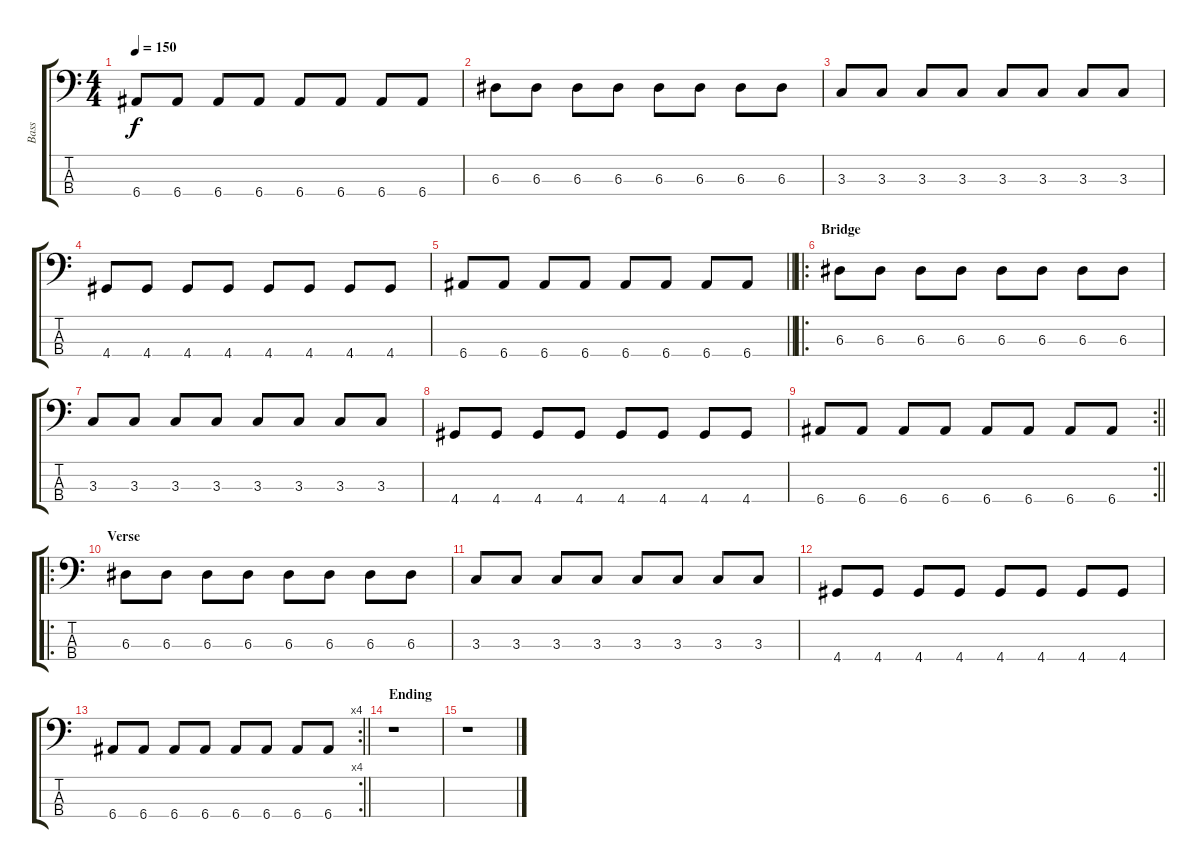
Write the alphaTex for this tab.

\track ("Bass" "Bass") {instrument electricbasspick}
\staff {score tabs}
\tuning (G2 D2 A1 E1) {hide}
\ts (4 4)
\tempo 150
\clef f4
\ks c
6.4.8{dy f} 6.4.8 6.4.8 6.4.8 6.4.8 6.4.8 6.4.8 6.4.8 |
6.3.8 6.3.8 6.3.8 6.3.8 6.3.8 6.3.8 6.3.8 6.3.8 |
3.3.8 3.3.8 3.3.8 3.3.8 3.3.8 3.3.8 3.3.8 3.3.8 |
4.4.8 4.4.8 4.4.8 4.4.8 4.4.8 4.4.8 4.4.8 4.4.8 |
\barLineRight lightlight
6.4.8 6.4.8 6.4.8 6.4.8 6.4.8 6.4.8 6.4.8 6.4.8 |
\ro
\section ("" "Bridge")
6.3.8 6.3.8 6.3.8 6.3.8 6.3.8 6.3.8 6.3.8 6.3.8 |
3.3.8 3.3.8 3.3.8 3.3.8 3.3.8 3.3.8 3.3.8 3.3.8 |
4.4.8 4.4.8 4.4.8 4.4.8 4.4.8 4.4.8 4.4.8 4.4.8 |
\rc 2
\barLineRight lightlight
6.4.8 6.4.8 6.4.8 6.4.8 6.4.8 6.4.8 6.4.8 6.4.8 |
\ro
\section ("" "Verse")
6.3.8 6.3.8 6.3.8 6.3.8 6.3.8 6.3.8 6.3.8 6.3.8 |
3.3.8 3.3.8 3.3.8 3.3.8 3.3.8 3.3.8 3.3.8 3.3.8 |
4.4.8 4.4.8 4.4.8 4.4.8 4.4.8 4.4.8 4.4.8 4.4.8 |
\rc 4
\barLineRight lightlight
6.4.8 6.4.8 6.4.8 6.4.8 6.4.8 6.4.8 6.4.8 6.4.8 |
\section ("" "Ending")
r.1 |
r.1
